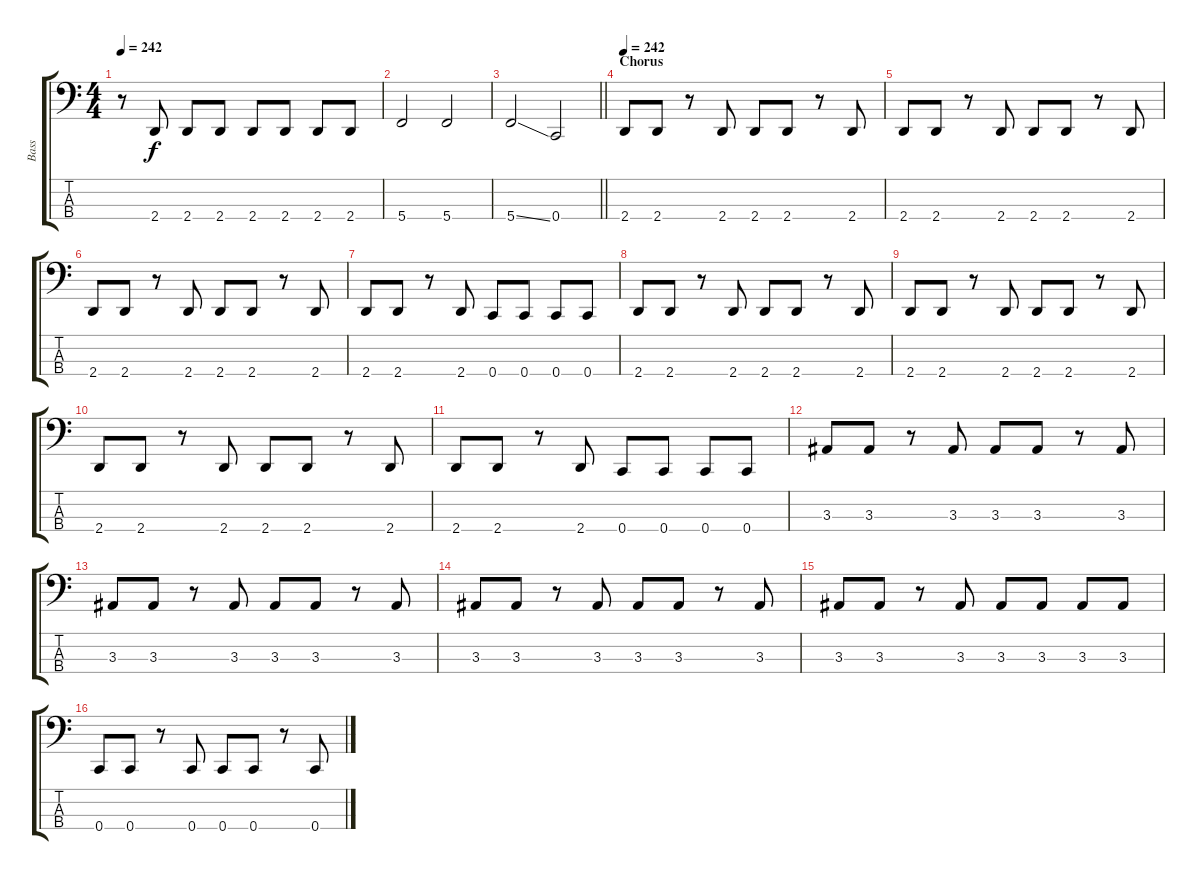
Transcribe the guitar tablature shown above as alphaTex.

\track ("Bass" "Bass") {instrument electricbasspick}
\staff {score tabs}
\tuning (F2 C2 G1 C1) {hide}
\ts (4 4)
\tempo 242
\clef f4
\ks c
r.8{dy f} 2.4.8 2.4.8 2.4.8 2.4.8 2.4.8 2.4.8 2.4.8 |
5.4.2 5.4.2 |
\barLineRight lightlight
5.4{ss}.2 0.4.2 |
\section ("" "Chorus")
\tempo 242
2.4.8 2.4.8 r.8 2.4.8 2.4.8 2.4.8 r.8 2.4.8 |
2.4.8 2.4.8 r.8 2.4.8 2.4.8 2.4.8 r.8 2.4.8 |
2.4.8 2.4.8 r.8 2.4.8 2.4.8 2.4.8 r.8 2.4.8 |
2.4.8 2.4.8 r.8 2.4.8 0.4.8 0.4.8 0.4.8 0.4.8 |
2.4.8 2.4.8 r.8 2.4.8 2.4.8 2.4.8 r.8 2.4.8 |
2.4.8 2.4.8 r.8 2.4.8 2.4.8 2.4.8 r.8 2.4.8 |
2.4.8 2.4.8 r.8 2.4.8 2.4.8 2.4.8 r.8 2.4.8 |
2.4.8 2.4.8 r.8 2.4.8 0.4.8 0.4.8 0.4.8 0.4.8 |
3.3.8 3.3.8 r.8 3.3.8 3.3.8 3.3.8 r.8 3.3.8 |
3.3.8 3.3.8 r.8 3.3.8 3.3.8 3.3.8 r.8 3.3.8 |
3.3.8 3.3.8 r.8 3.3.8 3.3.8 3.3.8 r.8 3.3.8 |
3.3.8 3.3.8 r.8 3.3.8 3.3.8 3.3.8 3.3.8 3.3.8 |
0.4.8 0.4.8 r.8 0.4.8 0.4.8 0.4.8 r.8 0.4.8
